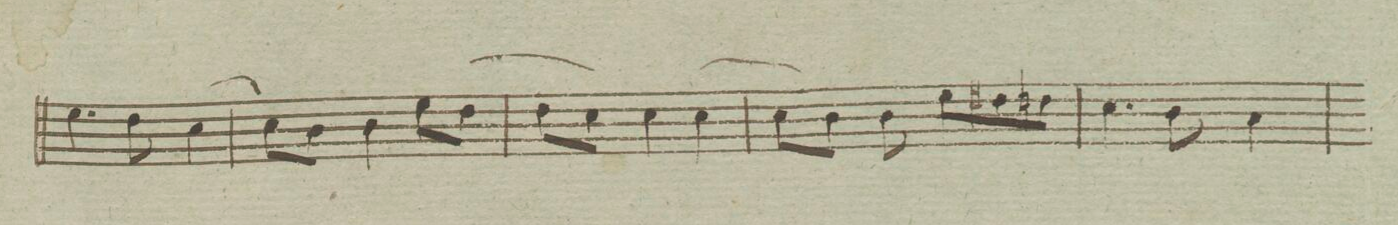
**kern	**dynam
*I"Violino. 1mo	*
*clefG2	*
*k[]	*
*M3/4	*
4.ee\	.
8dd\	.
[4cc\	.
=53	=53
8cc\L]	.
8b\J	.
4b\	.
(8ee\L	.
8dd\J	.
=54	=54
8dd\L	.
8cc\J)	.
4cc\	.
[4cc\	.
=55	=55
8cc\L]	.
8b\J	.
8b\	.
8ee\L	.
8dd#X\	.
8ddn\J	.
=56	=56
4.cc\	.
8b\	.
4a\	.
=57	=57
*-	*-
